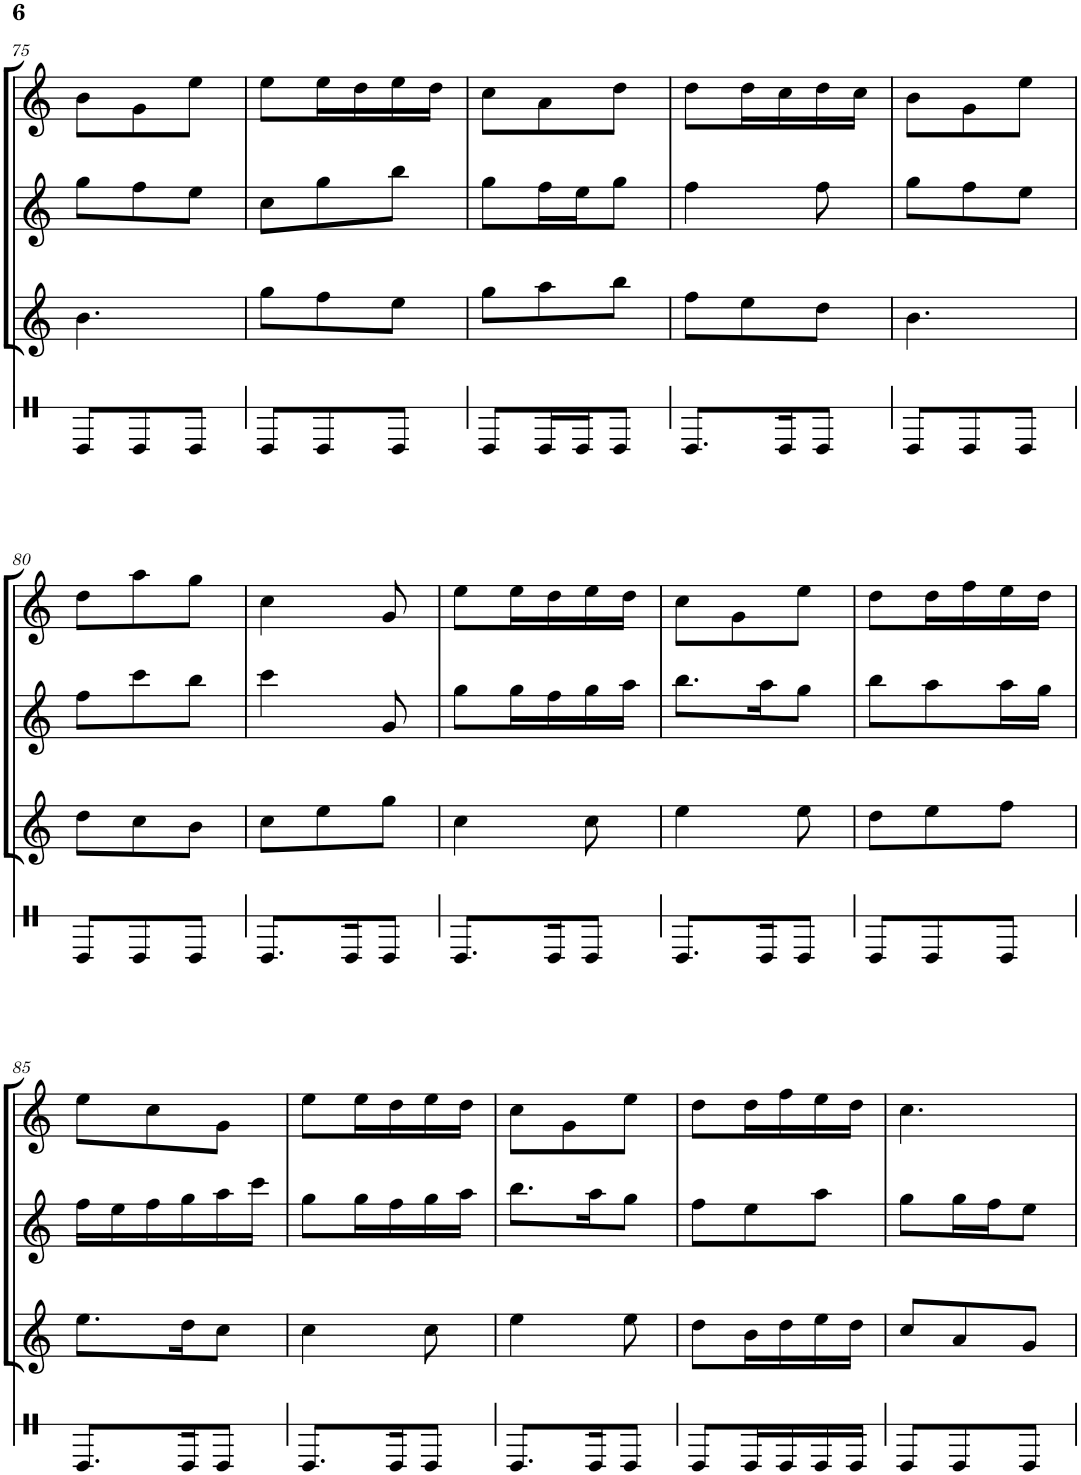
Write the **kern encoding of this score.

**kern	**kern	**kern	**kern
*part4	*part3	*part2	*part1
*staff4	*staff3	*staff2	*staff1
*I"Timbal	*I"Gralla 3	*I"Gralla 2	*I"Gralla 1
!!LO:PB:g=z
*clefX	*clefG2	*clefG2	*clefG2
*k[]	*k[]	*k[]	*k[]
*	*C:	*C:	*C:
*M3/8	*M3/8	*M3/8	*M3/8
=75	=75	=75	=75
8e/L	4.b\	8gg\L	8b\L
8e/	.	8ff\	8g\
8e/J	.	8ee\J	8ee\J
=76	=76	=76	=76
8e/L	8gg\L	8cc\L	8ee\L
8e/	8ff\	8gg\	16ee\L
.	.	.	16dd\
8e/J	8ee\J	8bb\J	16ee\
.	.	.	16dd\JJ
=77	=77	=77	=77
8e/L	8gg\L	8gg\L	8cc\L
16e/L	8aa\	16ff\L	8a\
16e/J	.	16ee\J	.
8e/J	8bb\J	8gg\J	8dd\J
=78	=78	=78	=78
8.e/L	8ff\L	4ff\	8dd\L
.	8ee\	.	16dd\L
16e/K	.	.	16cc\
8e/J	8dd\J	8ff\	16dd\
.	.	.	16cc\JJ
=79	=79	=79	=79
8e/L	4.b\	8gg\L	8b\L
8e/	.	8ff\	8g\
8e/J	.	8ee\J	8ee\J
!!LO:LB:g=z
=80	=80	=80	=80
8e/L	8dd\L	8ff\L	8dd\L
8e/	8cc\	8ccc\	8aa\
8e/J	8b\J	8bb\J	8gg\J
=81	=81	=81	=81
8.e/L	8cc\L	4ccc\	4cc\
.	8ee\	.	.
16e/K	.	.	.
8e/J	8gg\J	8g/	8g/
=82	=82	=82	=82
8.e/L	4cc\	8gg\L	8ee\L
.	.	16gg\L	16ee\L
16e/K	.	16ff\	16dd\
8e/J	8cc\	16gg\	16ee\
.	.	16aa\JJ	16dd\JJ
=83	=83	=83	=83
8.e/L	4ee\	8.bb\L	8cc\L
.	.	.	8g\
16e/K	.	16aa\K	.
8e/J	8ee\	8gg\J	8ee\J
=84	=84	=84	=84
8e/L	8dd\L	8bb\L	8dd\L
8e/	8ee\	8aa\	16dd\L
.	.	.	16ff\
8e/J	8ff\J	16aa\L	16ee\
.	.	16gg\JJ	16dd\JJ
!!LO:LB:g=z
=85	=85	=85	=85
8.e/L	8.ee\L	16ff\LL	8ee\L
.	.	16ee\	.
.	.	16ff\	8cc\
16e/K	16dd\K	16gg\	.
8e/J	8cc\J	16aa\	8g\J
.	.	16ccc\JJ	.
=86	=86	=86	=86
8.e/L	4cc\	8gg\L	8ee\L
.	.	16gg\L	16ee\L
16e/K	.	16ff\	16dd\
8e/J	8cc\	16gg\	16ee\
.	.	16aa\JJ	16dd\JJ
=87	=87	=87	=87
8.e/L	4ee\	8.bb\L	8cc\L
.	.	.	8g\
16e/K	.	16aa\K	.
8e/J	8ee\	8gg\J	8ee\J
=88	=88	=88	=88
8e/L	8dd\L	8ff\L	8dd\L
16e/L	16b\L	8ee\	16dd\L
16e/	16dd\	.	16ff\
16e/	16ee\	8aa\J	16ee\
16e/JJ	16dd\JJ	.	16dd\JJ
=89	=89	=89	=89
8e/L	8cc/L	8gg\L	4.cc\
8e/	8a/	16gg\L	.
.	.	16ff\J	.
8e/J	8g/J	8ee\J	.
=	=	=	=
*-	*-	*-	*-
